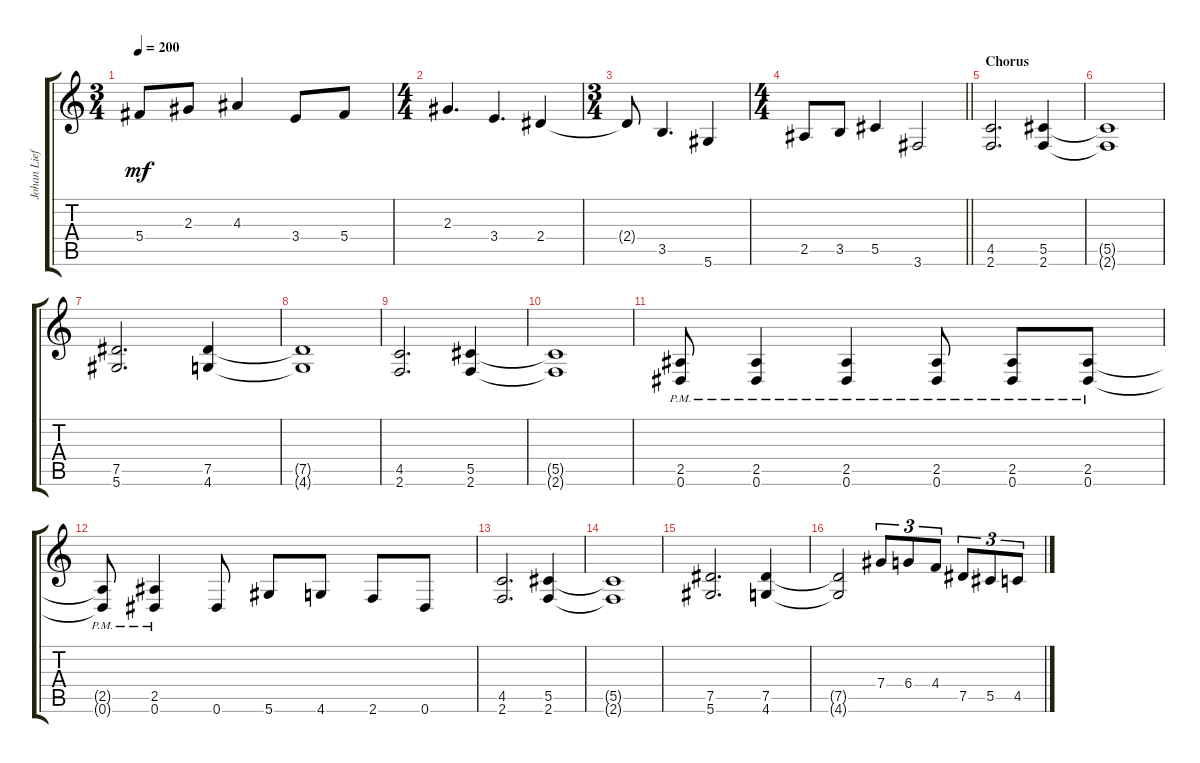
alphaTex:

\track ("Johan Liefvendahl" "Johan Lief") {instrument overdrivenguitar}
\staff {score tabs}
\tuning (Eb4 Bb3 Gb3 Db3 Ab2 Eb2) {hide}
\ts (3 4)
\tempo 200
\clef g2
\ks c
5.4.8{dy mf} 2.3.8 4.3.4 3.4.8 5.4.8 |
\ts (4 4)
2.3.4{d} 3.4.4{d} 2.4.4 |
\ts (3 4)
2.4{t}.8 3.5.4{d} 5.6.4 |
\ts (4 4)
\barLineRight lightlight
2.5.8 3.5.8 5.5.4 3.6.2 |
\section ("" "Chorus")
(4.5 2.6).2{d} (5.5 2.6).4 |
(5.5{t} 2.6{t}).1 |
(7.5 5.6).2{d} (7.5 4.6).4 |
(7.5{t} 4.6{t}).1 |
(4.5 2.6).2{d} (5.5 2.6).4 |
(5.5{t} 2.6{t}).1 |
(2.5{pm} 0.6{pm}).8 (2.5{pm} 0.6{pm}).4 (2.5{pm} 0.6{pm}).4 (2.5{pm} 0.6{pm}).8 (2.5{pm} 0.6{pm}).8 (2.5{pm} 0.6{pm}).8 |
(2.5{pm t} 0.6{pm t}).8 (2.5{pm} 0.6{pm}).4 0.6.8 5.6.8 4.6.8 2.6.8 0.6.8 |
(4.5 2.6).2{d} (5.5 2.6).4 |
(5.5{t} 2.6{t}).1 |
(7.5 5.6).2{d} (7.5 4.6).4 |
(7.5{t} 4.6{t}).2 7.4.8{tu (3 2)} 6.4.8{tu (3 2)} 4.4.8{tu (3 2)} 7.5.8{tu (3 2)} 5.5.8{tu (3 2)} 4.5.8{tu (3 2)}
